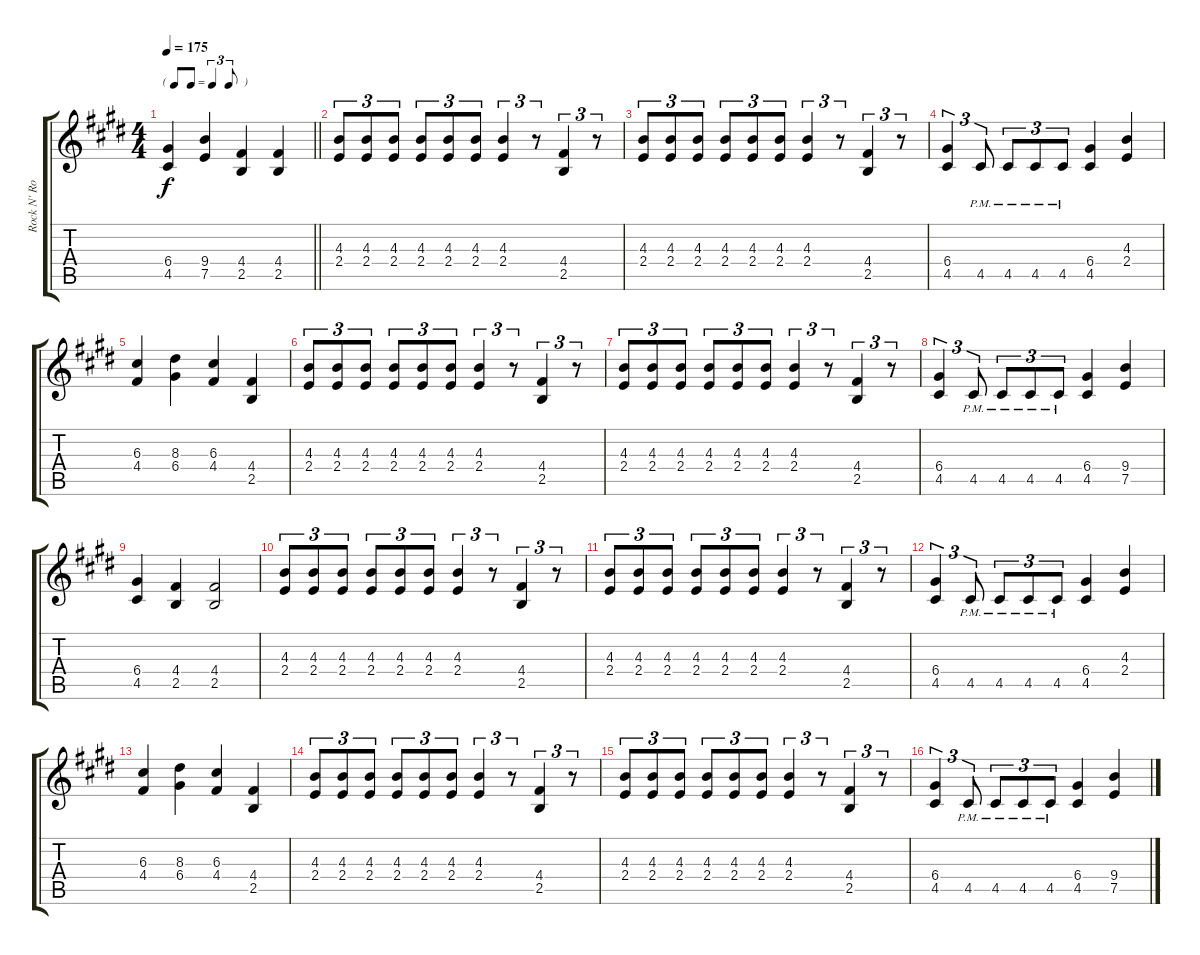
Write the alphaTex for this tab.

\track ("Rock N' Rolf" "Rock N' Ro") {instrument distortionguitar}
\staff {score tabs}
\tuning (E4 B3 G3 D3 A2 E2) {hide}
\ts (4 4)
\tf triplet8th
\tempo 175
\clef g2
\barLineRight lightlight
\ks c#minor
(6.4 4.5).4{dy f} (9.4 7.5).4 (4.4 2.5).4 (4.4 2.5).4 |
\section ("" "")
(4.3 2.4).8{tu (3 2)} (4.3 2.4).8{tu (3 2)} (4.3 2.4).8{tu (3 2)} (4.3 2.4).8{tu (3 2)} (4.3 2.4).8{tu (3 2)} (4.3 2.4).8{tu (3 2)} (4.3 2.4).4{tu (3 2)} r.8{tu (3 2)} (4.4 2.5).4{tu (3 2)} r.8{tu (3 2)} |
(4.3 2.4).8{tu (3 2)} (4.3 2.4).8{tu (3 2)} (4.3 2.4).8{tu (3 2)} (4.3 2.4).8{tu (3 2)} (4.3 2.4).8{tu (3 2)} (4.3 2.4).8{tu (3 2)} (4.3 2.4).4{tu (3 2)} r.8{tu (3 2)} (4.4 2.5).4{tu (3 2)} r.8{tu (3 2)} |
(6.4 4.5).4{tu (3 2)} 4.5{pm}.8{tu (3 2)} 4.5{pm}.8{tu (3 2)} 4.5{pm}.8{tu (3 2)} 4.5{pm}.8{tu (3 2)} (6.4 4.5).4 (4.3 2.4).4 |
(6.3 4.4).4 (8.3 6.4).4 (6.3 4.4).4 (4.4 2.5).4 |
(4.3 2.4).8{tu (3 2)} (4.3 2.4).8{tu (3 2)} (4.3 2.4).8{tu (3 2)} (4.3 2.4).8{tu (3 2)} (4.3 2.4).8{tu (3 2)} (4.3 2.4).8{tu (3 2)} (4.3 2.4).4{tu (3 2)} r.8{tu (3 2)} (4.4 2.5).4{tu (3 2)} r.8{tu (3 2)} |
(4.3 2.4).8{tu (3 2)} (4.3 2.4).8{tu (3 2)} (4.3 2.4).8{tu (3 2)} (4.3 2.4).8{tu (3 2)} (4.3 2.4).8{tu (3 2)} (4.3 2.4).8{tu (3 2)} (4.3 2.4).4{tu (3 2)} r.8{tu (3 2)} (4.4 2.5).4{tu (3 2)} r.8{tu (3 2)} |
(6.4 4.5).4{tu (3 2)} 4.5{pm}.8{tu (3 2)} 4.5{pm}.8{tu (3 2)} 4.5{pm}.8{tu (3 2)} 4.5{pm}.8{tu (3 2)} (6.4 4.5).4 (9.4 7.5).4 |
(6.4 4.5).4 (4.4 2.5).4 (4.4 2.5).2 |
(4.3 2.4).8{tu (3 2)} (4.3 2.4).8{tu (3 2)} (4.3 2.4).8{tu (3 2)} (4.3 2.4).8{tu (3 2)} (4.3 2.4).8{tu (3 2)} (4.3 2.4).8{tu (3 2)} (4.3 2.4).4{tu (3 2)} r.8{tu (3 2)} (4.4 2.5).4{tu (3 2)} r.8{tu (3 2)} |
(4.3 2.4).8{tu (3 2)} (4.3 2.4).8{tu (3 2)} (4.3 2.4).8{tu (3 2)} (4.3 2.4).8{tu (3 2)} (4.3 2.4).8{tu (3 2)} (4.3 2.4).8{tu (3 2)} (4.3 2.4).4{tu (3 2)} r.8{tu (3 2)} (4.4 2.5).4{tu (3 2)} r.8{tu (3 2)} |
(6.4 4.5).4{tu (3 2)} 4.5{pm}.8{tu (3 2)} 4.5{pm}.8{tu (3 2)} 4.5{pm}.8{tu (3 2)} 4.5{pm}.8{tu (3 2)} (6.4 4.5).4 (4.3 2.4).4 |
(6.3 4.4).4 (8.3 6.4).4 (6.3 4.4).4 (4.4 2.5).4 |
(4.3 2.4).8{tu (3 2)} (4.3 2.4).8{tu (3 2)} (4.3 2.4).8{tu (3 2)} (4.3 2.4).8{tu (3 2)} (4.3 2.4).8{tu (3 2)} (4.3 2.4).8{tu (3 2)} (4.3 2.4).4{tu (3 2)} r.8{tu (3 2)} (4.4 2.5).4{tu (3 2)} r.8{tu (3 2)} |
(4.3 2.4).8{tu (3 2)} (4.3 2.4).8{tu (3 2)} (4.3 2.4).8{tu (3 2)} (4.3 2.4).8{tu (3 2)} (4.3 2.4).8{tu (3 2)} (4.3 2.4).8{tu (3 2)} (4.3 2.4).4{tu (3 2)} r.8{tu (3 2)} (4.4 2.5).4{tu (3 2)} r.8{tu (3 2)} |
(6.4 4.5).4{tu (3 2)} 4.5{pm}.8{tu (3 2)} 4.5{pm}.8{tu (3 2)} 4.5{pm}.8{tu (3 2)} 4.5{pm}.8{tu (3 2)} (6.4 4.5).4 (9.4 7.5).4
